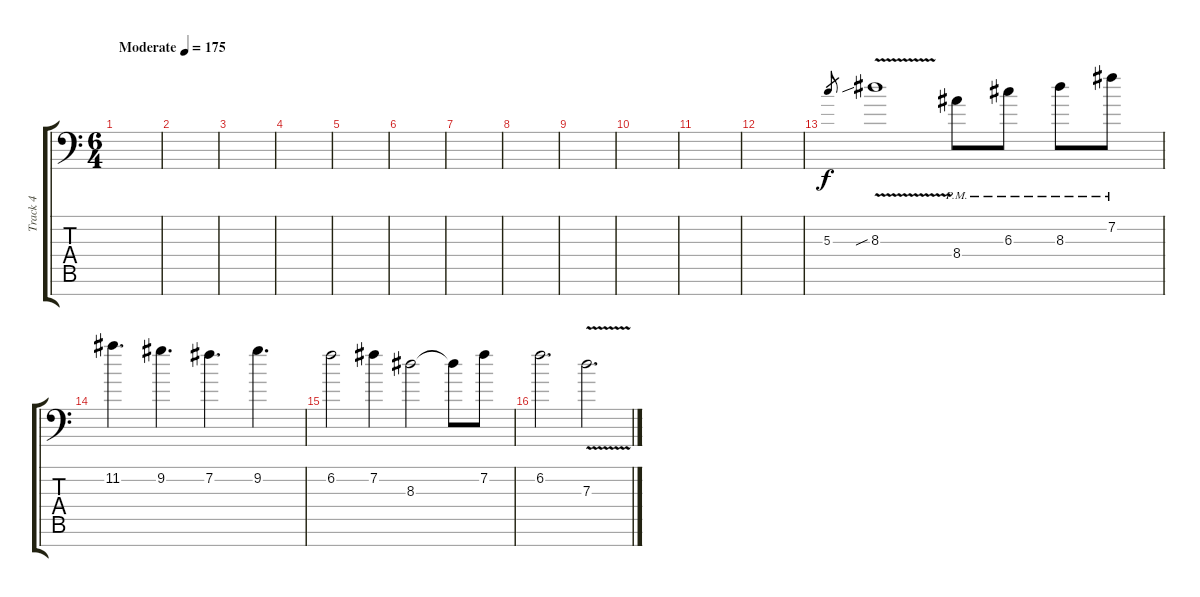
\track ("Track 4" "Track 4") {instrument distortionguitar}
\staff {score tabs}
\tuning (E4 B3 G3 D3 A2 E2 A-1) {hide}
\ts (6 4)
\tempo (175 "Moderate")
\clef f4
\ks c
|
|
|
|
|
|
|
|
|
|
|
|
5.3.8{gr} 8.3{v sib}.1 8.4{pm}.8 6.3{pm}.8 8.3{pm}.8 7.2{pm}.8 |
11.2.4{d} 9.2.4{d} 7.2.4{d} 9.2.4{d} |
6.2.2 7.2.4 8.3.2 8.3{t}.8 7.2.8 |
6.2.2{d} 7.3{v}.2{d}
